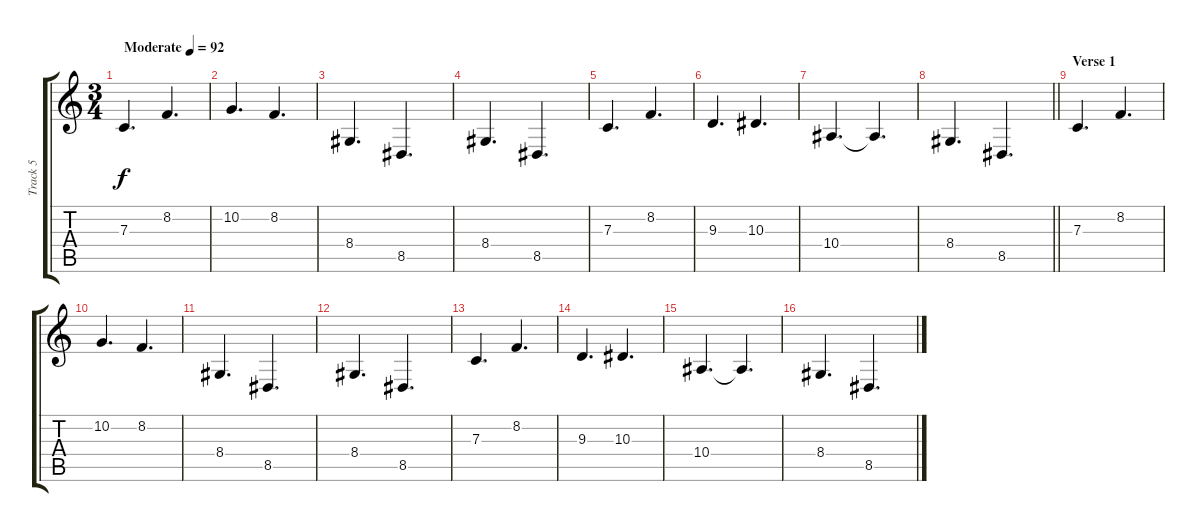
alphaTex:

\track ("Track 5" "Track 5") {instrument stringensemble2}
\staff {score tabs}
\tuning (D4 A3 F3 C3 G2 C2) {hide}
\ts (3 4)
\tempo (92 "Moderate")
\clef g2
\ks c
7.3.4{d dy f instrument stringensemble2} 8.2.4{d} |
10.2.4{d} 8.2.4{d} |
8.4.4{d} 8.5.4{d} |
8.4.4{d} 8.5.4{d} |
7.3.4{d} 8.2.4{d} |
9.3.4{d} 10.3.4{d} |
10.4.4{d} 10.4{t}.4{d} |
\barLineRight lightlight
8.4.4{d} 8.5.4{d} |
\section ("" "Verse 1")
7.3.4{d} 8.2.4{d} |
10.2.4{d} 8.2.4{d} |
8.4.4{d} 8.5.4{d} |
8.4.4{d} 8.5.4{d} |
7.3.4{d} 8.2.4{d} |
9.3.4{d} 10.3.4{d} |
10.4.4{d} 10.4{t}.4{d} |
8.4.4{d} 8.5.4{d}
